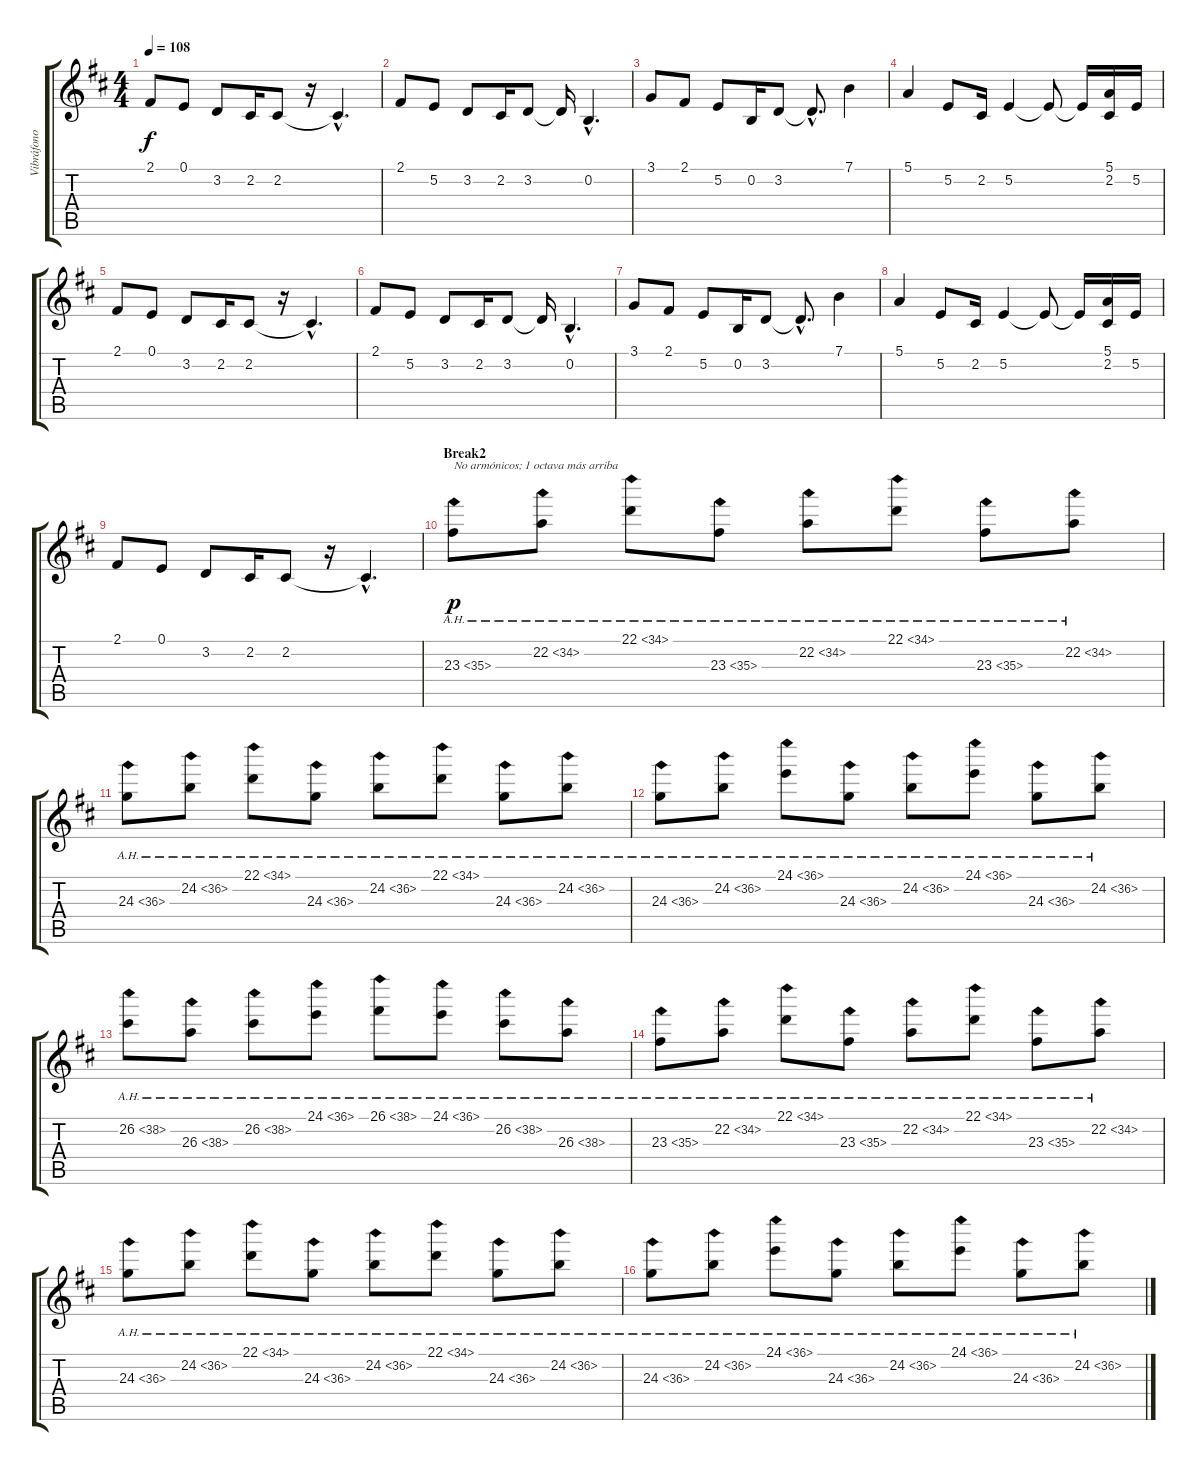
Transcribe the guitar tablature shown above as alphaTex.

\track ("Vibráfono" "Vibráfono") {instrument vibraphone}
\staff {score tabs}
\tuning (E4 B3 G3 D3 A2 E2) {hide}
\ts (4 4)
\tempo 108
\clef g2
\ks bminor
2.1.8{dy f} 0.1.8 3.2.8 2.2.16 2.2.8 r.16 2.2{hac t}.4{d} |
2.1.8 5.2.8 3.2.8 2.2.16 3.2.8 3.2{t}.16 0.2{hac}.4{d} |
3.1.8 2.1.8 5.2.8 0.2.16 3.2.8 3.2{hac t}.8{d} 7.1.4 |
5.1.4 5.2.8 2.2.16 5.2.4 5.2{t}.8 5.2{t}.16 (5.1 2.2).16 5.2.16 |
2.1.8 0.1.8 3.2.8 2.2.16 2.2.8 r.16 2.2{hac t}.4{d} |
2.1.8 5.2.8 3.2.8 2.2.16 3.2.8 3.2{t}.16 0.2{hac}.4{d} |
3.1.8 2.1.8 5.2.8 0.2.16 3.2.8 3.2{hac t}.8{d} 7.1.4 |
5.1.4 5.2.8 2.2.16 5.2.4 5.2{t}.8 5.2{t}.16 (5.1 2.2).16 5.2.16 |
2.1.8 0.1.8 3.2.8 2.2.16 2.2.8 r.16 2.2{hac t}.4{d} |
\section ("" "Break2")
23.3{ah 12}.8{txt "No armónicos; 1 octava más arriba" dy p} 22.2{ah 12}.8 22.1{ah 12}.8 23.3{ah 12}.8 22.2{ah 12}.8 22.1{ah 12}.8 23.3{ah 12}.8 22.2{ah 12}.8 |
24.3{ah 12}.8 24.2{ah 12}.8 22.1{ah 12}.8 24.3{ah 12}.8 24.2{ah 12}.8 22.1{ah 12}.8 24.3{ah 12}.8 24.2{ah 12}.8 |
24.3{ah 12}.8 24.2{ah 12}.8 24.1{ah 12}.8 24.3{ah 12}.8 24.2{ah 12}.8 24.1{ah 12}.8 24.3{ah 12}.8 24.2{ah 12}.8 |
26.2{ah 12}.8 26.3{ah 12}.8 26.2{ah 12}.8 24.1{ah 12}.8 26.1{ah 12}.8 24.1{ah 12}.8 26.2{ah 12}.8 26.3{ah 12}.8 |
23.3{ah 12}.8 22.2{ah 12}.8 22.1{ah 12}.8 23.3{ah 12}.8 22.2{ah 12}.8 22.1{ah 12}.8 23.3{ah 12}.8 22.2{ah 12}.8 |
24.3{ah 12}.8 24.2{ah 12}.8 22.1{ah 12}.8 24.3{ah 12}.8 24.2{ah 12}.8 22.1{ah 12}.8 24.3{ah 12}.8 24.2{ah 12}.8 |
24.3{ah 12}.8 24.2{ah 12}.8 24.1{ah 12}.8 24.3{ah 12}.8 24.2{ah 12}.8 24.1{ah 12}.8 24.3{ah 12}.8 24.2{ah 12}.8
